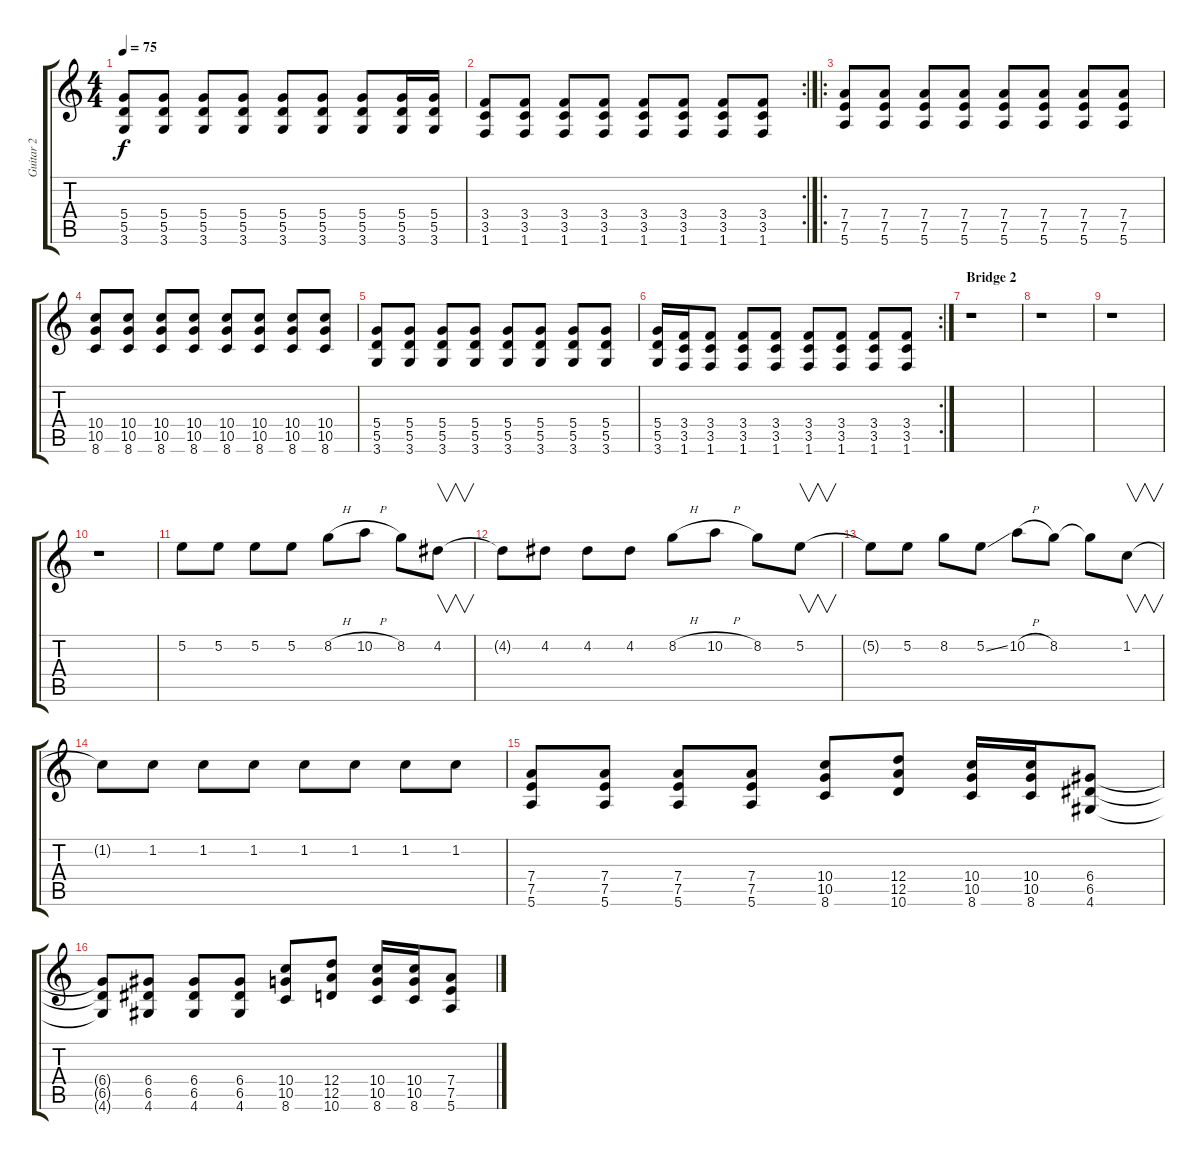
\track ("Guitar 2" "Guitar 2") {instrument distortionguitar}
\staff {score tabs}
\tuning (E4 B3 G3 D3 A2 E2) {hide}
\ts (4 4)
\tempo 75
\clef g2
\ks c
(5.4 5.5 3.6).8{dy f} (5.4 5.5 3.6).8 (5.4 5.5 3.6).8 (5.4 5.5 3.6).8 (5.4 5.5 3.6).8 (5.4 5.5 3.6).8 (5.4 5.5 3.6).8 (5.4 5.5 3.6).16 (5.4 5.5 3.6).16 |
\rc 2
(3.4 3.5 1.6).8 (3.4 3.5 1.6).8 (3.4 3.5 1.6).8 (3.4 3.5 1.6).8 (3.4 3.5 1.6).8 (3.4 3.5 1.6).8 (3.4 3.5 1.6).8 (3.4 3.5 1.6).8 |
\ro
(7.4 7.5 5.6).8 (7.4 7.5 5.6).8 (7.4 7.5 5.6).8 (7.4 7.5 5.6).8 (7.4 7.5 5.6).8 (7.4 7.5 5.6).8 (7.4 7.5 5.6).8 (7.4 7.5 5.6).8 |
(10.4 10.5 8.6).8 (10.4 10.5 8.6).8 (10.4 10.5 8.6).8 (10.4 10.5 8.6).8 (10.4 10.5 8.6).8 (10.4 10.5 8.6).8 (10.4 10.5 8.6).8 (10.4 10.5 8.6).8 |
(5.4 5.5 3.6).8 (5.4 5.5 3.6).8 (5.4 5.5 3.6).8 (5.4 5.5 3.6).8 (5.4 5.5 3.6).8 (5.4 5.5 3.6).8 (5.4 5.5 3.6).8 (5.4 5.5 3.6).8 |
\rc 2
(5.4 5.5 3.6).16 (3.4 3.5 1.6).16 (3.4 3.5 1.6).8 (3.4 3.5 1.6).8 (3.4 3.5 1.6).8 (3.4 3.5 1.6).8 (3.4 3.5 1.6).8 (3.4 3.5 1.6).8 (3.4 3.5 1.6).8 |
\section ("" "Bridge 2")
r.1 |
r.1 |
r.1 |
r.1 |
5.2.8 5.2.8 5.2.8 5.2.8 8.2{h}.8 10.2{h}.8 8.2.8 4.2.8{v} |
4.2{t}.8 4.2.8 4.2.8 4.2.8 8.2{h}.8 10.2{h}.8 8.2.8 5.2.8{v} |
5.2{t}.8 5.2.8 8.2.8 5.2{ss}.8 10.2{h}.8 8.2.8 8.2{t}.8 1.2.8{v} |
1.2{t}.8 1.2.8 1.2.8 1.2.8 1.2.8 1.2.8 1.2.8 1.2.8 |
(7.4 7.5 5.6).8 (7.4 7.5 5.6).8 (7.4 7.5 5.6).8 (7.4 7.5 5.6).8 (10.4 10.5 8.6).8 (12.4 12.5 10.6).8 (10.4 10.5 8.6).16 (10.4 10.5 8.6).16 (6.4 6.5 4.6).8 |
(6.4{t} 6.5{t} 4.6{t}).8 (6.4 6.5 4.6).8 (6.4 6.5 4.6).8 (6.4 6.5 4.6).8 (10.4 10.5 8.6).8 (12.4 12.5 10.6).8 (10.4 10.5 8.6).16 (10.4 10.5 8.6).16 (7.4 7.5 5.6).8
